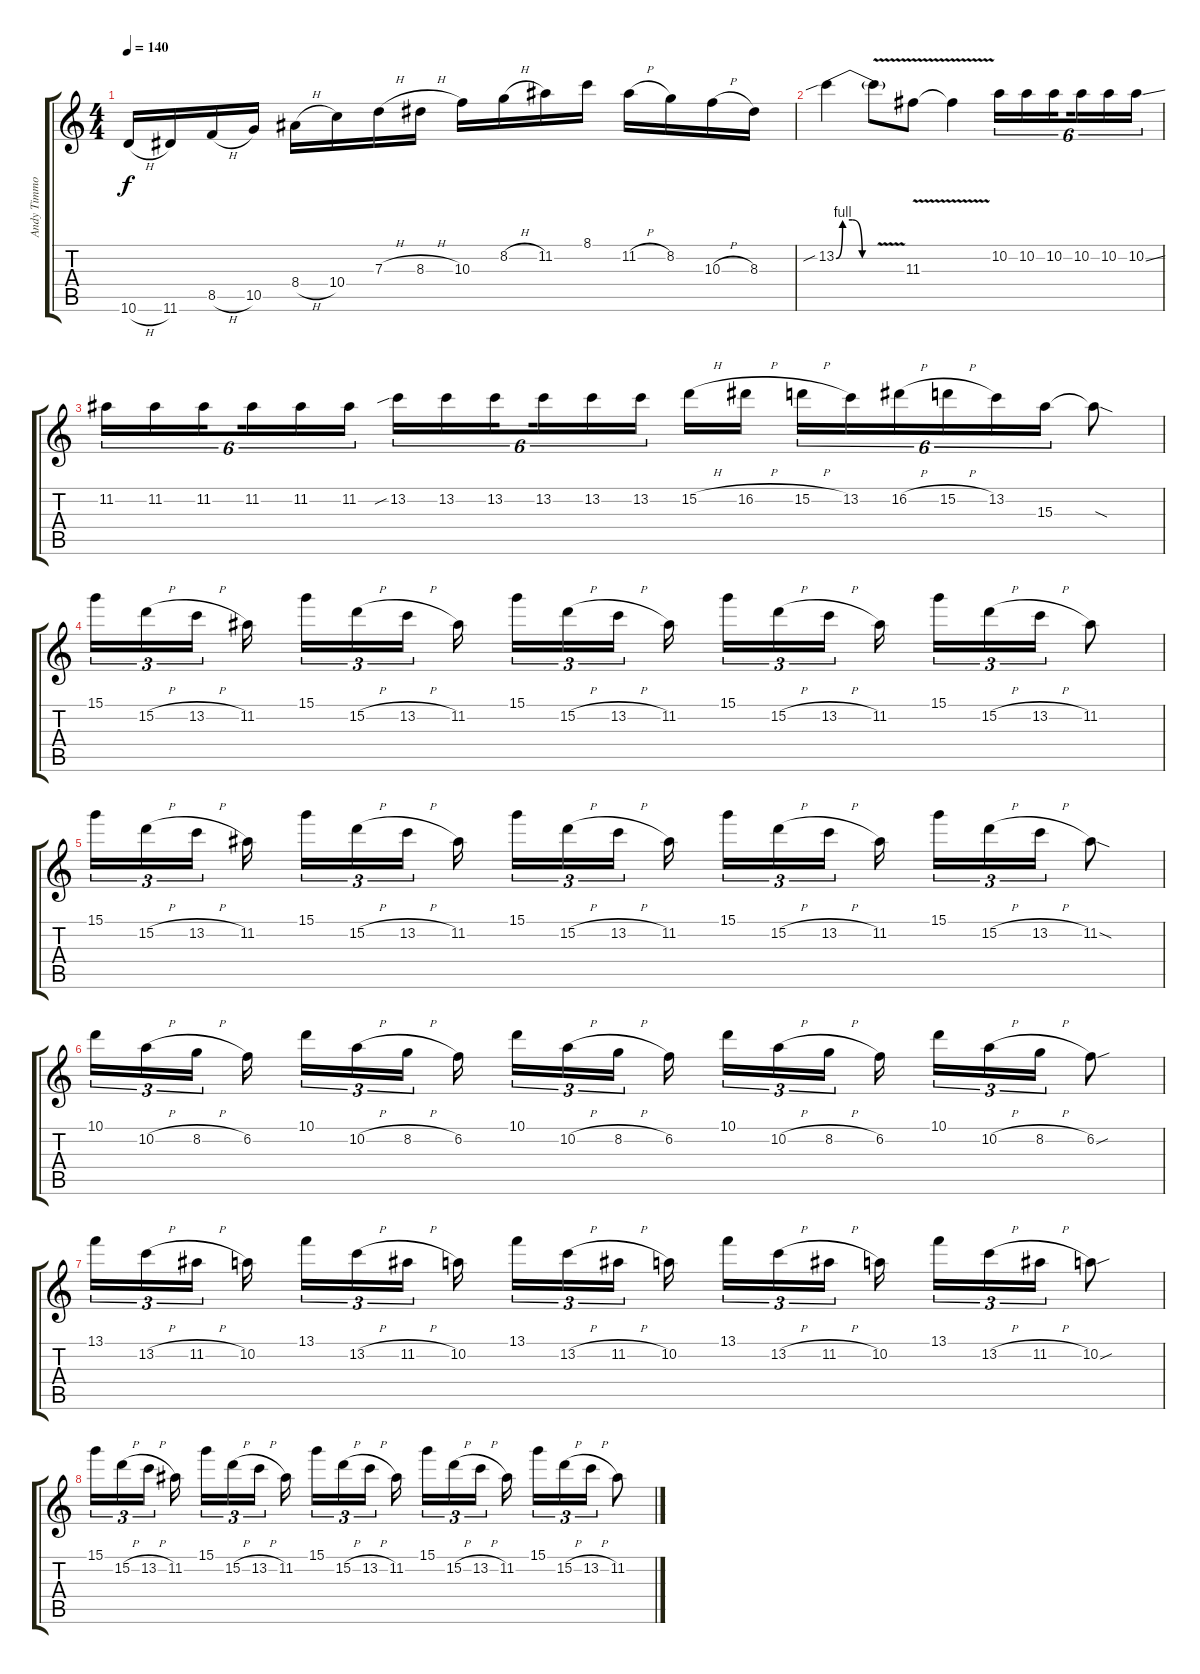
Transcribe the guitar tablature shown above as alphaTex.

\track ("Andy Timmons" "Andy Timmo") {instrument overdrivenguitar}
\staff {score tabs}
\tuning (E4 B3 G3 D3 A2 E2) {hide}
\ts (4 4)
\tempo 140
\clef g2
\ks c
10.6{h}.16{dy f} 11.6.16 8.5{h}.16 10.5.16 8.4{h}.16 10.4.16 7.3{h}.16 8.3{h}.16 10.3.16 8.2{h}.16 11.2.16 8.1.16 11.2{h}.16 8.2.16 10.3{h}.16 8.3.16 |
13.2{be (custom 0 0 10 4 25 4 40 0 60 0) sib}.4 13.2{v t}.8 11.3{v}.8 11.3{v t}.4 10.2.16{tu (6 4)} 10.2.16{tu (6 4)} 10.2.16{tu (6 4) beam splitsecondary} 10.2.16{tu (6 4)} 10.2.16{tu (6 4)} 10.2{ss}.16{tu (6 4)} |
11.2.16{tu (6 4)} 11.2.16{tu (6 4)} 11.2.16{tu (6 4) beam splitsecondary} 11.2.16{tu (6 4)} 11.2.16{tu (6 4)} 11.2.16{tu (6 4)} 13.2{sib}.16{tu (6 4)} 13.2.16{tu (6 4)} 13.2.16{tu (6 4) beam splitsecondary} 13.2.16{tu (6 4)} 13.2.16{tu (6 4)} 13.2.16{tu (6 4)} 15.2{h}.16 16.2{h}.16{beam splitsecondary} 15.2{h}.16{tu (6 4)} 13.2.16{tu (6 4)} 16.2{h}.16{tu (6 4)} 15.2{h}.16{tu (6 4)} 13.2.16{tu (6 4)} 15.3.16{tu (6 4)} 15.3{sod t}.8 |
15.1.16{tu (3 2)} 15.2{h}.16{tu (3 2)} 13.2{h}.16{tu (3 2) beam splitsecondary} 11.2.16{beam splitsecondary} 15.1.16{tu (3 2)} 15.2{h}.16{tu (3 2)} 13.2{h}.16{tu (3 2) beam splitsecondary} 11.2.16{beam splitsecondary} 15.1.16{tu (3 2)} 15.2{h}.16{tu (3 2)} 13.2{h}.16{tu (3 2)} 11.2.16{beam splitsecondary} 15.1.16{tu (3 2)} 15.2{h}.16{tu (3 2)} 13.2{h}.16{tu (3 2) beam splitsecondary} 11.2.16 15.1.16{tu (3 2)} 15.2{h}.16{tu (3 2)} 13.2{h}.16{tu (3 2)} 11.2.8 |
15.1.16{tu (3 2)} 15.2{h}.16{tu (3 2)} 13.2{h}.16{tu (3 2) beam splitsecondary} 11.2.16{beam splitsecondary} 15.1.16{tu (3 2)} 15.2{h}.16{tu (3 2)} 13.2{h}.16{tu (3 2) beam splitsecondary} 11.2.16{beam splitsecondary} 15.1.16{tu (3 2)} 15.2{h}.16{tu (3 2)} 13.2{h}.16{tu (3 2)} 11.2.16{beam splitsecondary} 15.1.16{tu (3 2)} 15.2{h}.16{tu (3 2)} 13.2{h}.16{tu (3 2) beam splitsecondary} 11.2.16 15.1.16{tu (3 2)} 15.2{h}.16{tu (3 2)} 13.2{h}.16{tu (3 2)} 11.2{sod}.8 |
10.1.16{tu (3 2)} 10.2{h}.16{tu (3 2)} 8.2{h}.16{tu (3 2) beam splitsecondary} 6.2.16{beam splitsecondary} 10.1.16{tu (3 2)} 10.2{h}.16{tu (3 2)} 8.2{h}.16{tu (3 2) beam splitsecondary} 6.2.16{beam splitsecondary} 10.1.16{tu (3 2)} 10.2{h}.16{tu (3 2)} 8.2{h}.16{tu (3 2)} 6.2.16{beam splitsecondary} 10.1.16{tu (3 2)} 10.2{h}.16{tu (3 2)} 8.2{h}.16{tu (3 2) beam splitsecondary} 6.2.16 10.1.16{tu (3 2)} 10.2{h}.16{tu (3 2)} 8.2{h}.16{tu (3 2)} 6.2{sou}.8 |
13.1.16{tu (3 2)} 13.2{h}.16{tu (3 2)} 11.2{h}.16{tu (3 2) beam splitsecondary} 10.2.16{beam splitsecondary} 13.1.16{tu (3 2)} 13.2{h}.16{tu (3 2)} 11.2{h}.16{tu (3 2) beam splitsecondary} 10.2.16{beam splitsecondary} 13.1.16{tu (3 2)} 13.2{h}.16{tu (3 2)} 11.2{h}.16{tu (3 2)} 10.2.16{beam splitsecondary} 13.1.16{tu (3 2)} 13.2{h}.16{tu (3 2)} 11.2{h}.16{tu (3 2) beam splitsecondary} 10.2.16 13.1.16{tu (3 2)} 13.2{h}.16{tu (3 2)} 11.2{h}.16{tu (3 2)} 10.2{sou}.8 |
15.1.16{tu (3 2)} 15.2{h}.16{tu (3 2)} 13.2{h}.16{tu (3 2) beam splitsecondary} 11.2.16{beam splitsecondary} 15.1.16{tu (3 2)} 15.2{h}.16{tu (3 2)} 13.2{h}.16{tu (3 2) beam splitsecondary} 11.2.16{beam splitsecondary} 15.1.16{tu (3 2)} 15.2{h}.16{tu (3 2)} 13.2{h}.16{tu (3 2)} 11.2.16{beam splitsecondary} 15.1.16{tu (3 2)} 15.2{h}.16{tu (3 2)} 13.2{h}.16{tu (3 2) beam splitsecondary} 11.2.16 15.1.16{tu (3 2)} 15.2{h}.16{tu (3 2)} 13.2{h}.16{tu (3 2)} 11.2.8
